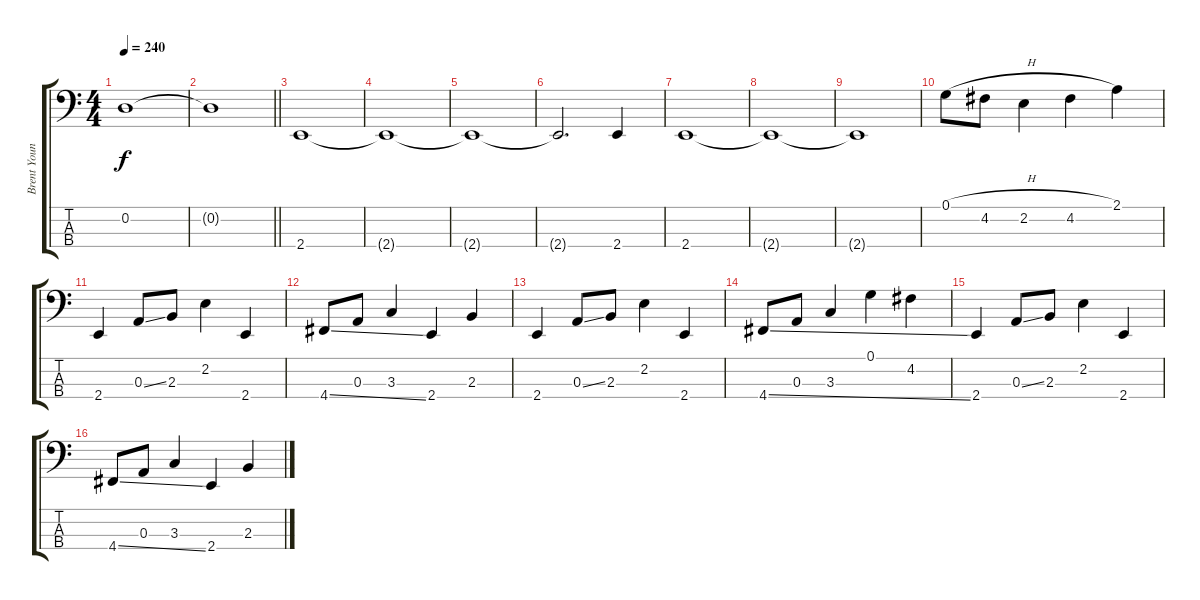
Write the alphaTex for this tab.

\track ("Brent Young" "Brent Youn") {instrument electricbasspick}
\staff {score tabs}
\tuning (G2 D2 A1 D1) {hide}
\ts (4 4)
\tempo 240
\clef f4
\ks c
0.2.1{dy f} |
\barLineRight lightlight
0.2{t}.1 |
2.4.1 |
2.4{t}.1 |
2.4{t}.1 |
2.4{t}.2{d} 2.4.4 |
2.4.1 |
2.4{t}.1 |
2.4{t}.1 |
0.1{h}.8 4.2.8 2.2.4 4.2.4 2.1.4 |
2.4.4 0.3{ss}.8 2.3.8 2.2.4 2.4.4 |
4.4{ss}.8 0.3.8 3.3.4 2.4.4 2.3.4 |
2.4.4 0.3{ss}.8 2.3.8 2.2.4 2.4.4 |
4.4{ss}.8 0.3.8 3.3.4 0.1.4 4.2.4 |
2.4.4 0.3{ss}.8 2.3.8 2.2.4 2.4.4 |
4.4{ss}.8 0.3.8 3.3.4 2.4.4 2.3.4
